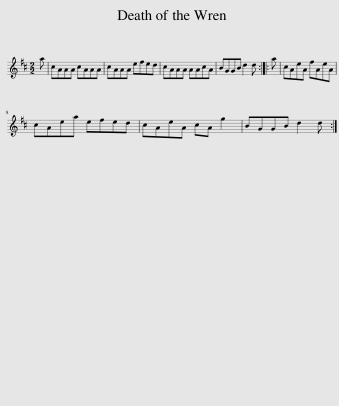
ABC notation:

X:1
L:1/8
M:2/2
I:linebreak $
K:D
V:1 treble
V:1
 a | cAAA cAAA | cAAA efed | cAAA AAcA | BGGB d2 d :: %5
 a | cAeA fAeA |$ cAea efed | cAeA cA g2 | BGGB d2 d :| %10
